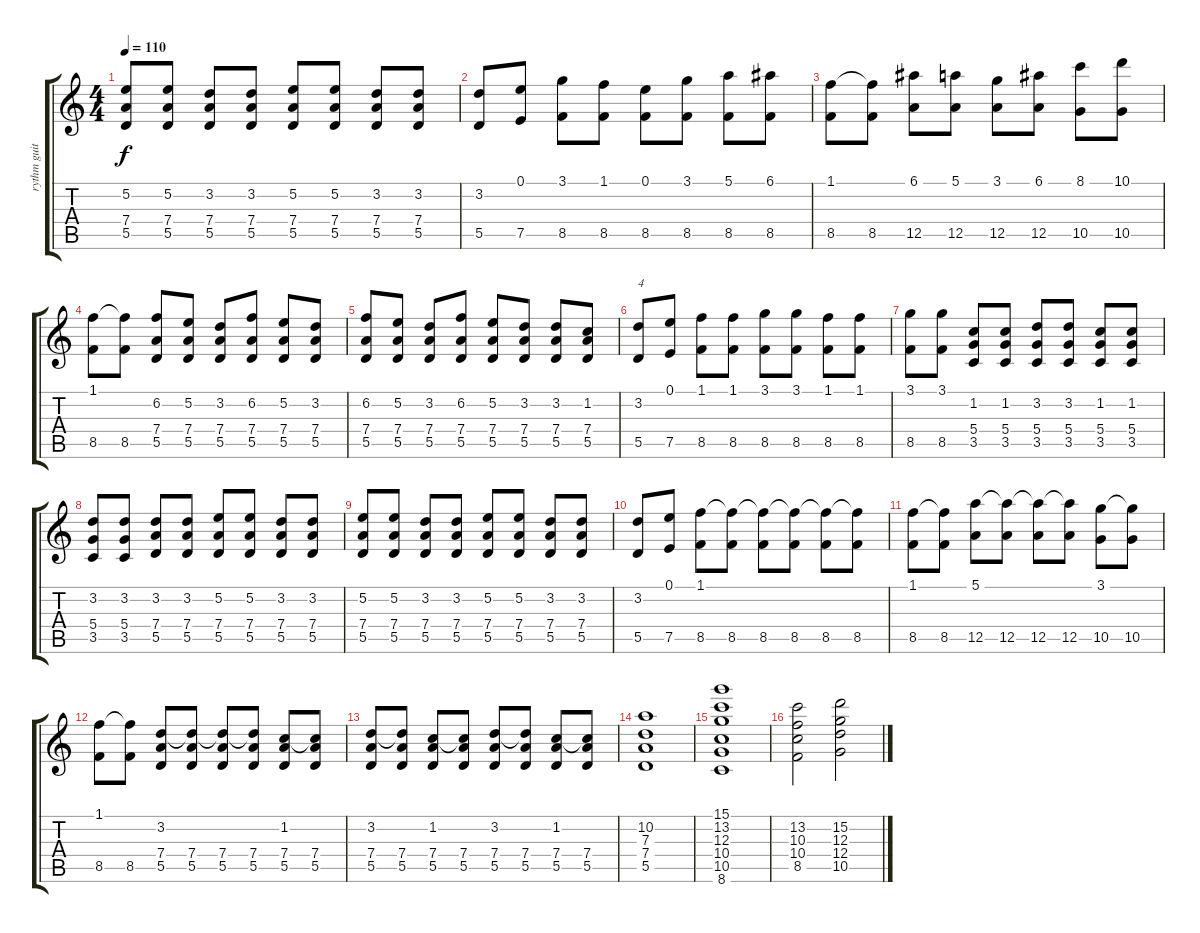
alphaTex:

\track ("rythm guitar" "rythm guit") {instrument distortionguitar}
\staff {score tabs}
\tuning (E4 B3 G3 D3 A2 E2) {hide}
\ts (4 4)
\tempo 110
\clef g2
\ks c
(5.2 7.4 5.5).8{dy f} (5.2 7.4 5.5).8 (3.2 7.4 5.5).8 (3.2 7.4 5.5).8 (5.2 7.4 5.5).8 (5.2 7.4 5.5).8 (3.2 7.4 5.5).8 (3.2 7.4 5.5).8 |
(3.2 5.5).8 (0.1 7.5).8 (3.1 8.5).8 (1.1 8.5).8 (0.1 8.5).8 (3.1 8.5).8 (5.1 8.5).8 (6.1 8.5).8 |
(1.1 8.5).8 (1.1{t} 8.5).8 (6.1 12.5).8 (5.1 12.5).8 (3.1 12.5).8 (6.1 12.5).8 (8.1 10.5).8 (10.1 10.5).8 |
(1.1 8.5).8 (1.1{t} 8.5).8 (6.2 7.4 5.5).8 (5.2 7.4 5.5).8 (3.2 7.4 5.5).8 (6.2 7.4 5.5).8 (5.2 7.4 5.5).8 (3.2 7.4 5.5).8 |
(6.2 7.4 5.5).8 (5.2 7.4 5.5).8 (3.2 7.4 5.5).8 (6.2 7.4 5.5).8 (5.2 7.4 5.5).8 (3.2 7.4 5.5).8 (3.2 7.4 5.5).8 (1.2 7.4 5.5).8 |
(3.2 5.5).8{txt "4"} (0.1 7.5).8 (1.1 8.5).8 (1.1 8.5).8 (3.1 8.5).8 (3.1 8.5).8 (1.1 8.5).8 (1.1 8.5).8 |
(3.1 8.5).8 (3.1 8.5).8 (1.2 5.4 3.5).8 (1.2 5.4 3.5).8 (3.2 5.4 3.5).8 (3.2 5.4 3.5).8 (1.2 5.4 3.5).8 (1.2 5.4 3.5).8 |
(3.2 5.4 3.5).8 (3.2 5.4 3.5).8 (3.2 7.4 5.5).8 (3.2 7.4 5.5).8 (5.2 7.4 5.5).8 (5.2 7.4 5.5).8 (3.2 7.4 5.5).8 (3.2 7.4 5.5).8 |
(5.2 7.4 5.5).8 (5.2 7.4 5.5).8 (3.2 7.4 5.5).8 (3.2 7.4 5.5).8 (5.2 7.4 5.5).8 (5.2 7.4 5.5).8 (3.2 7.4 5.5).8 (3.2 7.4 5.5).8 |
(3.2 5.5).8 (0.1 7.5).8 (1.1 8.5).8 (1.1{t} 8.5).8 (1.1{t} 8.5).8 (1.1{t} 8.5).8 (1.1{t} 8.5).8 (1.1{t} 8.5).8 |
(1.1 8.5).8 (1.1{t} 8.5).8 (5.1 12.5).8 (5.1{t} 12.5).8 (5.1{t} 12.5).8 (5.1{t} 12.5).8 (3.1 10.5).8 (3.1{t} 10.5).8 |
(1.1 8.5).8 (1.1{t} 8.5).8 (3.2 7.4 5.5).8 (3.2{t} 7.4 5.5).8 (3.2{t} 7.4 5.5).8 (3.2{t} 7.4 5.5).8 (1.2 7.4 5.5).8 (1.2{t} 7.4 5.5).8 |
(3.2 7.4 5.5).8 (3.2{t} 7.4 5.5).8 (1.2 7.4 5.5).8 (1.2{t} 7.4 5.5).8 (3.2 7.4 5.5).8 (3.2{t} 7.4 5.5).8 (1.2 7.4 5.5).8 (1.2{t} 7.4 5.5).8 |
(10.2 7.3 7.4 5.5).1 |
(15.1 13.2 12.3 10.4 10.5 8.6).1 |
(13.2 10.3 10.4 8.5).2 (15.2 12.3 12.4 10.5).2
